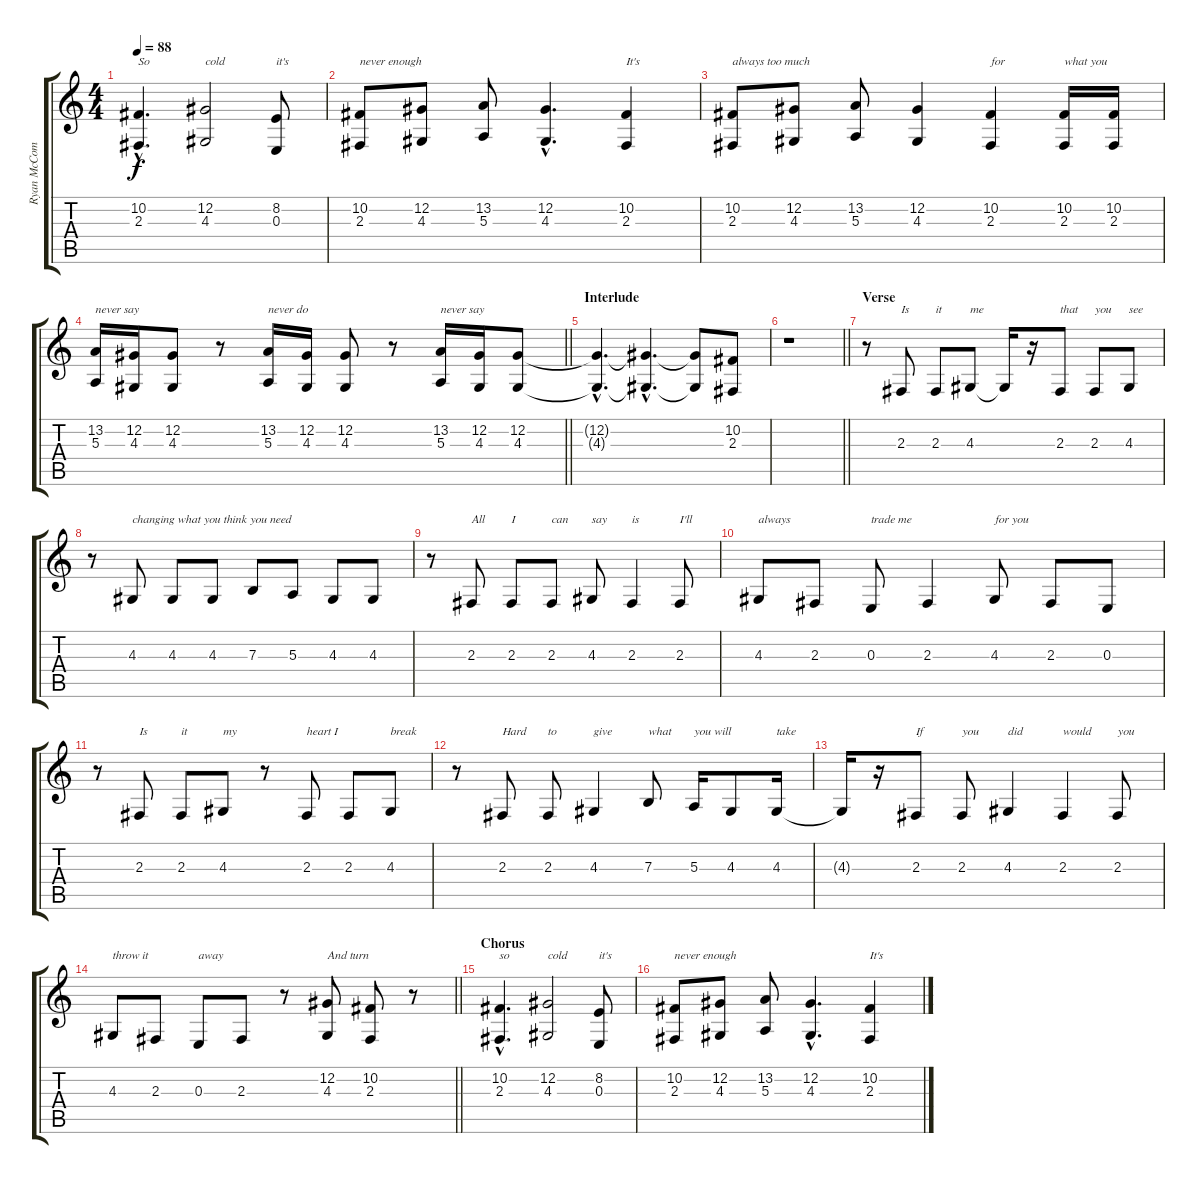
\track ("Ryan McCombs (Lead Vocals)" "Ryan McCom") {instrument violin}
\staff {score tabs}
\tuning (Db4 Ab3 E3 B2 Gb2 B1) {hide}
\ts (4 4)
\tempo 88
\clef g2
\ks c
(10.2{hac} 2.3{hac}).4{d txt "So" dy f} (12.2 4.3).2{txt "cold"} (8.2 0.3).8{txt "it's"} |
(10.2 2.3).8{txt "never enough"} (12.2 4.3).8 (13.2 5.3).8 (12.2{hac} 4.3{hac}).4{d} (10.2 2.3).4{txt "It's"} |
(10.2 2.3).8{txt "always too much"} (12.2 4.3).8 (13.2 5.3).8 (12.2 4.3).4 (10.2 2.3).4{txt "for"} (10.2 2.3).16{txt "what you"} (10.2 2.3).16 |
\barLineRight lightlight
(13.2 5.3).16{txt "never say"} (12.2 4.3).16 (12.2 4.3).8 r.8 (13.2 5.3).16{txt "never do"} (12.2 4.3).16 (12.2 4.3).8 r.8 (13.2 5.3).16{txt "never say"} (12.2 4.3).16 (12.2 4.3).8 |
\section ("" "Interlude")
(12.2{hac t} 4.3{hac t}).4{d} (12.2{hac t} 4.3{hac t}).4{d} (12.2{t} 4.3{t}).8 (10.2 2.3).8 |
\barLineRight lightlight
r.1 |
\section ("" "Verse")
r.8 2.3.8{txt "Is"} 2.3.8{txt "it"} 4.3.8{txt "me"} 4.3{t}.16 r.16 2.3.8{txt "that"} 2.3.8{txt "you"} 4.3.8{txt "see"} |
r.8 4.3.8{txt "changing what you think you need"} 4.3.8 4.3.8 7.3.8 5.3.8 4.3.8 4.3.8 |
r.8 2.3.8{txt "All"} 2.3.8{txt "I"} 2.3.8{txt "can"} 4.3.8{txt "say"} 2.3.4{txt "is"} 2.3.8{txt "I'll"} |
4.3.8{txt "always"} 2.3.8 0.3.8{txt "trade me"} 2.3.4 4.3.8{txt "for you"} 2.3.8 0.3.8 |
r.8 2.3.8{txt "Is"} 2.3.8{txt "it"} 4.3.8{txt "my"} r.8 2.3.8{txt "heart I"} 2.3.8 4.3.8{txt "break"} |
r.8 2.3.8{txt "Hard"} 2.3.8{txt "to"} 4.3.4{txt "give"} 7.3.8{txt "what"} 5.3.16{txt "you will"} 4.3.8 4.3.16{txt "take"} |
4.3{t}.16 r.16 2.3.8{txt "If"} 2.3.8{txt "you"} 4.3.4{txt "did"} 2.3.4{txt "would"} 2.3.8{txt "you"} |
\barLineRight lightlight
4.3.8{txt "throw it"} 2.3.8 0.3.8{txt "away"} 2.3.8 r.8 (12.2 4.3).8{txt "And turn"} (10.2 2.3).8 r.8 |
\section ("" "Chorus")
(10.2{hac} 2.3{hac}).4{d txt "so"} (12.2 4.3).2{txt "cold"} (8.2 0.3).8{txt "it's"} |
(10.2 2.3).8{txt "never enough"} (12.2 4.3).8 (13.2 5.3).8 (12.2{hac} 4.3{hac}).4{d} (10.2 2.3).4{txt "It's"}
